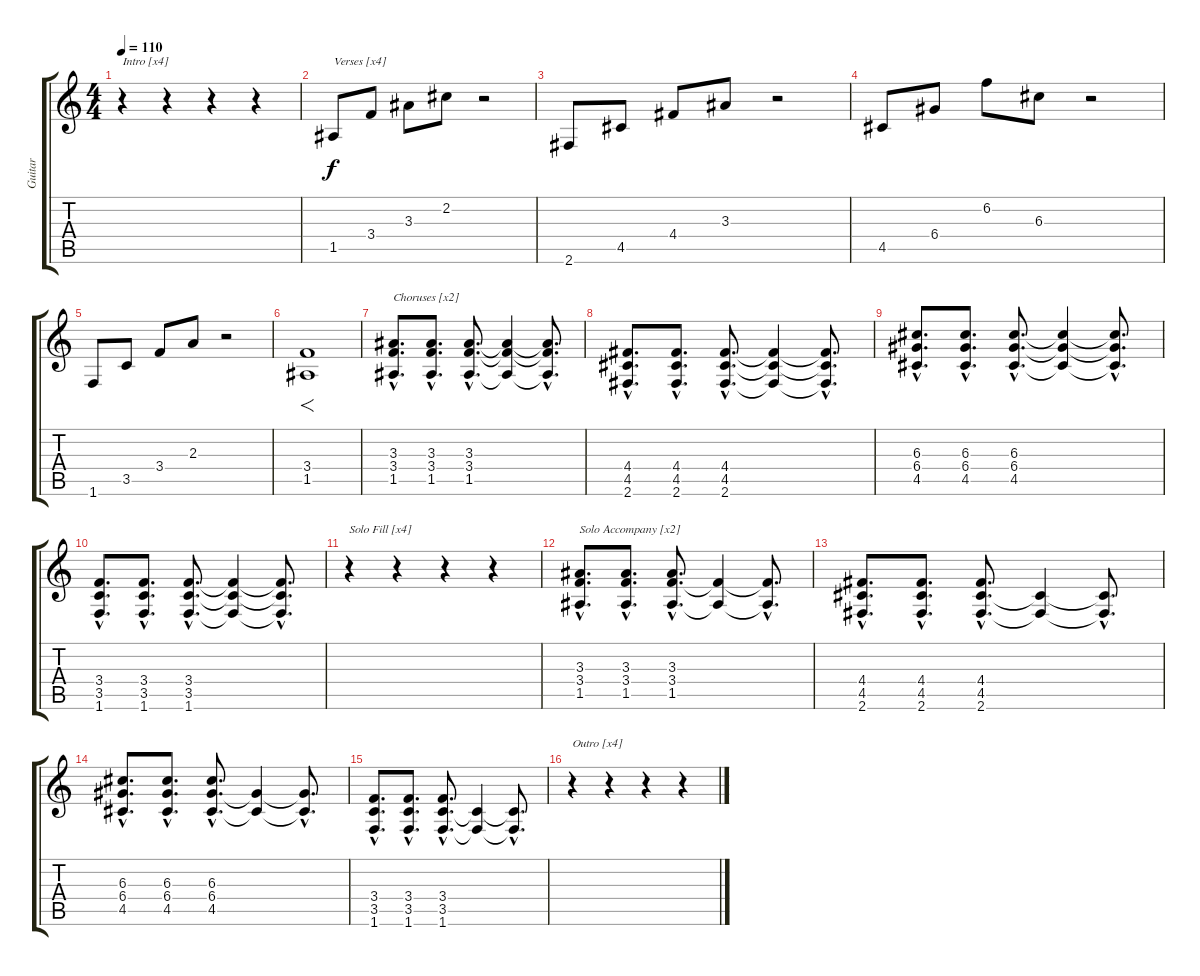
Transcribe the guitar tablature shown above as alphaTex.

\track ("Guitar" "Guitar") {instrument electricguitarclean}
\staff {score tabs}
\tuning (E4 B3 G3 D3 A2 E2) {hide}
\ts (4 4)
\tempo 110
\clef g2
\ks c
r.4{txt "Intro [x4]" dy f instrument electricguitarclean} r.4 r.4 r.4 |
1.5.8{txt "Verses [x4]"} 3.4.8 3.3.8 2.2.8 r.2 |
2.6.8 4.5.8 4.4.8 3.3.8 r.2 |
4.5.8 6.4.8 6.2.8 6.3.8 r.2 |
1.6.8 3.5.8 3.4.8 2.3.8 r.2 |
(3.4 1.5).1{f volume 10 instrument distortionguitar} |
(3.3{hac} 3.4{hac} 1.5{hac}).8{d txt "Choruses [x2]" volume 15 instrument distortionguitar} (3.3{hac} 3.4{hac} 1.5{hac}).8{d} (3.3{hac} 3.4{hac} 1.5{hac}).8{d} (3.3{t} 3.4{t} 1.5{t}).4 (3.3{hac t} 3.4{hac t} 1.5{hac t}).8{d} |
(4.4{hac} 4.5{hac} 2.6{hac}).8{d} (4.4{hac} 4.5{hac} 2.6{hac}).8{d} (4.4{hac} 4.5{hac} 2.6{hac}).8{d} (4.4{t} 4.5{t} 2.6{t}).4 (4.4{hac t} 4.5{hac t} 2.6{hac t}).8{d} |
(6.3{hac} 6.4{hac} 4.5{hac}).8{d} (6.3{hac} 6.4{hac} 4.5{hac}).8{d} (6.3{hac} 6.4{hac} 4.5{hac}).8{d} (6.3{t} 6.4{t} 4.5{t}).4 (6.3{hac t} 6.4{hac t} 4.5{hac t}).8{d} |
(3.4{hac} 3.5{hac} 1.6{hac}).8{d} (3.4{hac} 3.5{hac} 1.6{hac}).8{d} (3.4{hac} 3.5{hac} 1.6{hac}).8{d} (3.4{t} 3.5{t} 1.6{t}).4 (3.4{hac t} 3.5{hac t} 1.6{hac t}).8{d} |
r.4{txt "Solo Fill [x4]"} r.4 r.4 r.4 |
(3.3{hac} 3.4{hac} 1.5{hac}).8{d txt "Solo Accompany [x2]" volume 13} (3.3{hac} 3.4{hac} 1.5{hac}).8{d} (3.3{hac} 3.4{hac} 1.5{hac}).8{d} (3.4{t} 1.5{t}).4 (3.4{hac t} 1.5{hac t}).8{d} |
(4.4{hac} 4.5{hac} 2.6{hac}).8{d} (4.4{hac} 4.5{hac} 2.6{hac}).8{d} (4.4{hac} 4.5{hac} 2.6{hac}).8{d} (4.5{t} 2.6{t}).4 (4.5{hac t} 2.6{hac t}).8{d} |
(6.3{hac} 6.4{hac} 4.5{hac}).8{d} (6.3{hac} 6.4{hac} 4.5{hac}).8{d} (6.3{hac} 6.4{hac} 4.5{hac}).8{d} (6.4{t} 4.5{t}).4 (6.4{hac t} 4.5{hac t}).8{d} |
(3.4{hac} 3.5{hac} 1.6{hac}).8{d} (3.4{hac} 3.5{hac} 1.6{hac}).8{d} (3.4{hac} 3.5{hac} 1.6{hac}).8{d} (3.5{t} 1.6{t}).4 (3.5{hac t} 1.6{hac t}).8{d} |
r.4{txt "Outro [x4]"} r.4 r.4 r.4
